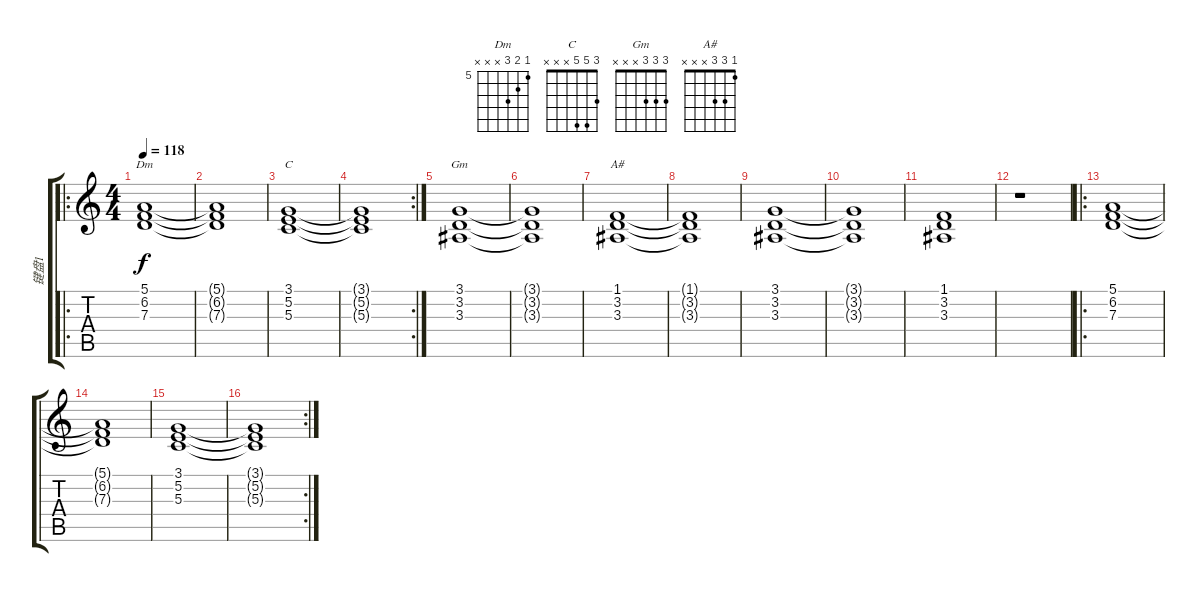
\track ("键盘1" "键盘1") {instrument stringensemble1}
\staff {score tabs}
\tuning (E4 B3 G3 D3 A2 E2) {hide}
\chord ("Dm" 5 6 7 x x x) {firstfret 5}
\chord ("C" 3 5 5 x x x)
\chord ("Gm" 3 3 3 x x x)
\chord ("A#" 1 3 3 x x x)
\ro
\ts (4 4)
\tempo 118
\clef g2
\ks c
(5.1 6.2 7.3).1{ch "Dm" dy f} |
(5.1{t} 6.2{t} 7.3{t}).1 |
(3.1 5.2 5.3).1{ch "C"} |
\rc 2
(3.1{t} 5.2{t} 5.3{t}).1 |
(3.1 3.2 3.3).1{ch "Gm"} |
(3.1{t} 3.2{t} 3.3{t}).1 |
(1.1 3.2 3.3).1{ch "A#"} |
(1.1{t} 3.2{t} 3.3{t}).1 |
(3.1 3.2 3.3).1 |
(3.1{t} 3.2{t} 3.3{t}).1 |
(1.1 3.2 3.3).1 |
r.1 |
\ro
(5.1 6.2 7.3).1 |
(5.1{t} 6.2{t} 7.3{t}).1 |
(3.1 5.2 5.3).1 |
\rc 2
(3.1{t} 5.2{t} 5.3{t}).1
